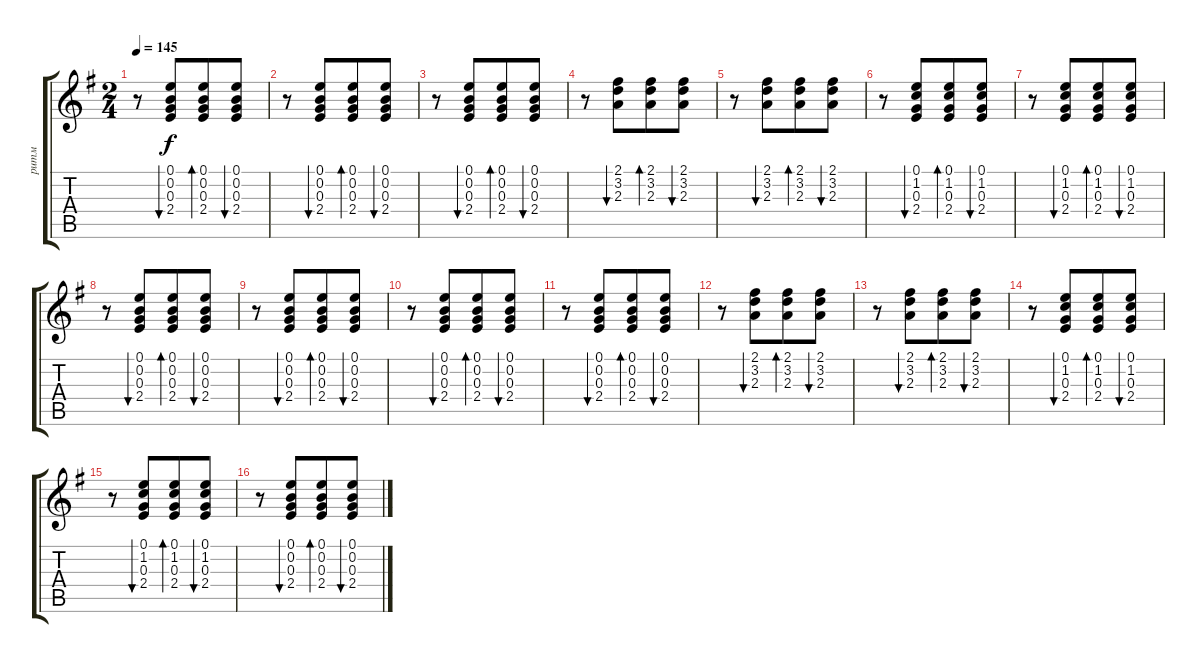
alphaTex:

\track ("ритм" "ритм") {instrument acousticguitarsteel}
\staff {score tabs}
\tuning (E4 B3 G3 D3 A2 E2) {hide}
\ts (2 4)
\tempo 145
\clef g2
\ks eminor
r.8{dy f} (0.1 0.2 0.3 2.4).8{bu 60 beam merge} (0.1 0.2 0.3 2.4).8{bd 60} (0.1 0.2 0.3 2.4).8{bu 60} |
r.8 (0.1 0.2 0.3 2.4).8{bu 60 beam merge} (0.1 0.2 0.3 2.4).8{bd 60} (0.1 0.2 0.3 2.4).8{bu 60} |
r.8 (0.1 0.2 0.3 2.4).8{bu 60 beam merge} (0.1 0.2 0.3 2.4).8{bd 60} (0.1 0.2 0.3 2.4).8{bu 60} |
r.8 (2.1 3.2 2.3).8{bu 60 beam merge} (2.1 3.2 2.3).8{bd 60} (2.1 3.2 2.3).8{bu 60} |
r.8 (2.1 3.2 2.3).8{bu 60 beam merge} (2.1 3.2 2.3).8{bd 60} (2.1 3.2 2.3).8{bu 60} |
r.8 (0.1 1.2 0.3 2.4).8{bu 60 beam merge} (0.1 1.2 0.3 2.4).8{bd 60} (0.1 1.2 0.3 2.4).8{bu 60} |
r.8 (0.1 1.2 0.3 2.4).8{bu 60 beam merge} (0.1 1.2 0.3 2.4).8{bd 60} (0.1 1.2 0.3 2.4).8{bu 60} |
r.8 (0.1 0.2 0.3 2.4).8{bu 60 beam merge} (0.1 0.2 0.3 2.4).8{bd 60} (0.1 0.2 0.3 2.4).8{bu 60} |
r.8 (0.1 0.2 0.3 2.4).8{bu 60 beam merge} (0.1 0.2 0.3 2.4).8{bd 60} (0.1 0.2 0.3 2.4).8{bu 60} |
r.8 (0.1 0.2 0.3 2.4).8{bu 60 beam merge} (0.1 0.2 0.3 2.4).8{bd 60} (0.1 0.2 0.3 2.4).8{bu 60} |
r.8 (0.1 0.2 0.3 2.4).8{bu 60 beam merge} (0.1 0.2 0.3 2.4).8{bd 60} (0.1 0.2 0.3 2.4).8{bu 60} |
r.8 (2.1 3.2 2.3).8{bu 60 beam merge} (2.1 3.2 2.3).8{bd 60} (2.1 3.2 2.3).8{bu 60} |
r.8 (2.1 3.2 2.3).8{bu 60 beam merge} (2.1 3.2 2.3).8{bd 60} (2.1 3.2 2.3).8{bu 60} |
r.8 (0.1 1.2 0.3 2.4).8{bu 60 beam merge} (0.1 1.2 0.3 2.4).8{bd 60} (0.1 1.2 0.3 2.4).8{bu 60} |
r.8 (0.1 1.2 0.3 2.4).8{bu 60 beam merge} (0.1 1.2 0.3 2.4).8{bd 60} (0.1 1.2 0.3 2.4).8{bu 60} |
r.8 (0.1 0.2 0.3 2.4).8{bu 60 beam merge} (0.1 0.2 0.3 2.4).8{bd 60} (0.1 0.2 0.3 2.4).8{bu 60}
